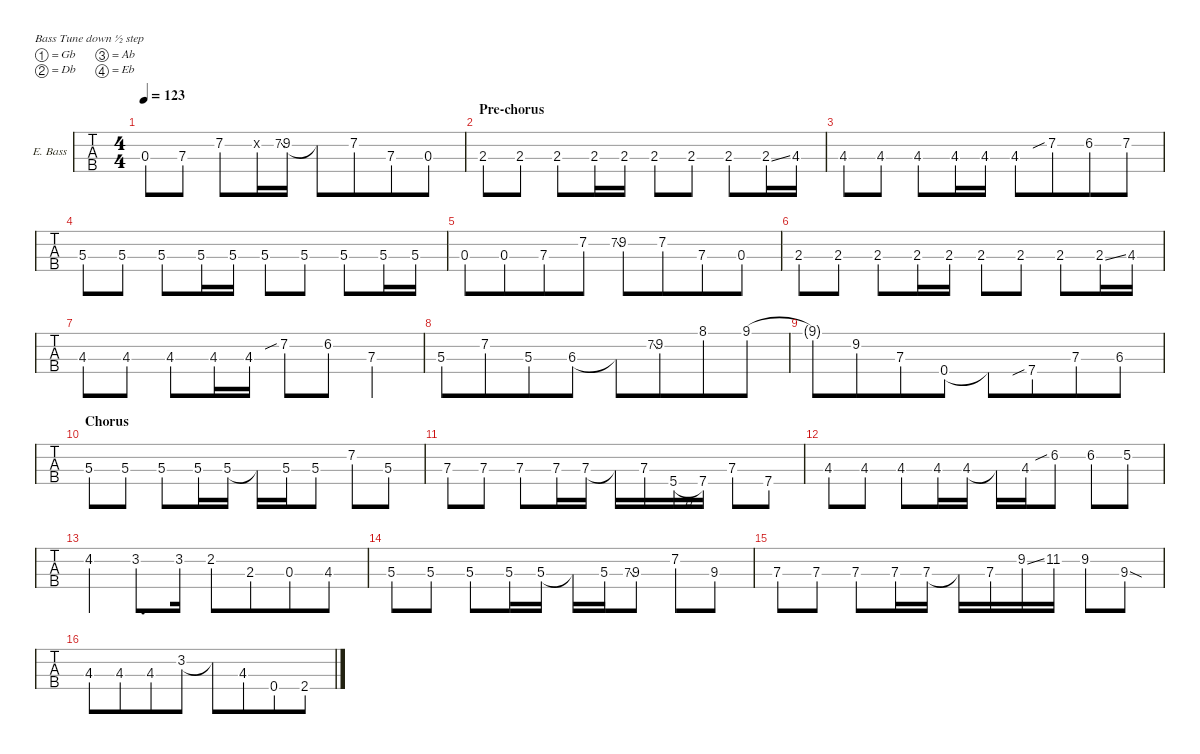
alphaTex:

\defaultSystemsLayout 4
\hideDynamics
\bracketExtendMode nobrackets
\firstSystemTrackNameOrientation horizontal
\track ("Ele. Bass" "E. Bass") {defaultSystemsLayout 4 instrument electricbassfinger}
\staff {tabs}
\tuning (Gb2 Db2 Ab1 Eb1)
\ts (4 4)
\tempo 123
\clef f4
\ks ab
0.3{acc b}.8{dy f} 7.3{acc b}.8 7.2{acc b}.8 7.2{x acc b}.16 7.2{ss acc b}.8{gr} 9.2{acc b}.16 9.2{t acc b}.8{beam merge} 7.2{acc b}.8{beam merge} 7.3{acc b}.8{beam merge} 0.3{acc b}.8 |
\section ("" "Pre-chorus")
\scale
0.302618 2.3{st acc b}.8{beam merge} 2.3{st acc b}.8{beam split} 2.3{st acc b}.8{beam merge} 2.3{acc b}.16 2.3{acc b}.16 2.3{st acc b}.8{beam merge} 2.3{st acc b}.8{beam split} 2.3{st acc b}.8{beam merge} 2.3{ss acc b}.16 4.3{acc forcenatural}.16 |
\scale
0.232461 4.3{st acc forcenatural}.8 4.3{st acc forcenatural}.8 4.3{st acc forcenatural}.8 4.3{acc forcenatural}.16 4.3{acc forcenatural}.16 4.3{acc forcenatural}.8{beam merge} 7.2{sib acc b}.8{beam merge} 6.2{acc forcenatural}.8{beam merge} 7.2{acc b}.8 |
\scale
0.229144 5.3{st acc b}.8 5.3{st acc b}.8 5.3{st acc b}.8 5.3{acc b}.16 5.3{acc b}.16 5.3{st acc b}.8 5.3{st acc b}.8 5.3{st acc b}.8 5.3{acc b}.16 5.3{acc b}.16 |
\scale
0.235777 0.3{acc b}.8{beam merge} 0.3{acc b}.8{beam merge} 7.3{acc b}.8{beam merge} 7.2{acc b}.8 7.2{ss acc b}.8{gr} 9.2{acc b}.8{beam merge} 7.2{acc b}.8{beam merge} 7.3{acc b}.8{beam merge} 0.3{acc b}.8 |
\scale
0.302619 2.3{st acc b}.8{beam merge} 2.3{st acc b}.8{beam split} 2.3{st acc b}.8{beam merge} 2.3{acc b}.16 2.3{acc b}.16 2.3{st acc b}.8{beam merge} 2.3{st acc b}.8{beam split} 2.3{st acc b}.8{beam merge} 2.3{ss acc b}.16 4.3{acc forcenatural}.16 |
\scale
0.232461 4.3{st acc forcenatural}.8 4.3{st acc forcenatural}.8 4.3{st acc forcenatural}.8 4.3{acc forcenatural}.16 4.3{acc forcenatural}.16 7.2{sib acc b}.8 6.2{acc forcenatural}.8 7.3{acc b}.4 |
\scale
0.229144 5.3{acc b}.8{beam merge} 7.2{acc b}.8{beam merge} 5.3{acc b}.8{beam merge} 6.3{acc forcenatural}.8 6.3{t acc forcenatural}.8 7.2{ss acc b}.8{gr beam merge} 9.2{acc b}.8{beam merge} 8.1{acc forcenatural}.8{beam merge} 9.1{acc b}.8 |
\scale
0.235776 9.1{t acc b}.8{beam merge} 9.2{acc b}.8{beam merge} 7.3{acc b}.8{beam merge} 0.4{acc b}.8 0.4{t acc b}.8{beam merge} 7.4{sib acc b}.8{beam merge} 7.3{acc b}.8{beam merge} 6.3{acc forcenatural}.8 |
\section ("" "Chorus")
\scale
0.302619 5.3{acc b}.8 5.3{acc b}.8 5.3{acc b}.8 5.3{acc b}.16 5.3{acc b}.16 5.3{t acc b}.16 5.3{acc b}.16 5.3{acc b}.8 7.2{acc b}.8 5.3{acc b}.8 |
\scale
0.23246 7.3{acc b}.8 7.3{acc b}.8 7.3{acc b}.8 7.3{acc b}.16 7.3{acc b}.16 7.3{t acc b}.16 7.3{acc b}.16 5.4{h acc b}.16 7.4{acc b}.16 7.3{acc b}.8 7.4{acc b}.8 |
\scale
0.229145 4.3{acc forcenatural}.8 4.3{acc forcenatural}.8 4.3{acc forcenatural}.8 4.3{acc forcenatural}.16 4.3{acc forcenatural}.16 4.3{t acc forcenatural}.16{beam merge} 4.3{acc forcenatural}.16 6.2{sib acc forcenatural}.8 6.2{acc forcenatural}.8 5.2{acc b}.8 |
\scale
0.235776 4.2{acc forcenatural}.4 3.2{acc forcenatural}.8{d} 3.2{acc forcenatural}.16 2.2{acc b}.8{beam merge} 2.3{acc b}.8{beam merge} 0.3{acc b}.8{beam merge} 4.3{acc forcenatural}.8 |
\scale
0.302619 5.3{acc b}.8 5.3{acc b}.8 5.3{acc b}.8 5.3{acc b}.16 5.3{acc b}.16 5.3{t acc b}.16 5.3{acc b}.16 7.3{ss acc b}.8{gr} 9.3{acc forcenatural}.8 7.2{acc b}.8 9.3{acc forcenatural}.8 |
\scale
0.232461 7.3{acc b}.8 7.3{acc b}.8 7.3{acc b}.8 7.3{acc b}.16 7.3{acc b}.16 7.3{t acc b}.16 7.3{acc b}.16 9.2{ss acc b}.16 11.2{acc forcenatural}.16 9.2{acc b}.8 9.3{sod acc forcenatural}.8 |
\scale
0.229145 4.3{acc forcenatural}.8{beam merge} 4.3{acc forcenatural}.8{beam merge} 4.3{acc forcenatural}.8{beam merge} 3.2{acc forcenatural}.8{beam split} 3.2{t acc forcenatural}.8{beam merge} 4.3{acc forcenatural}.8{beam merge} 0.4{acc b}.8{beam merge} 2.4{acc forcenatural}.8
